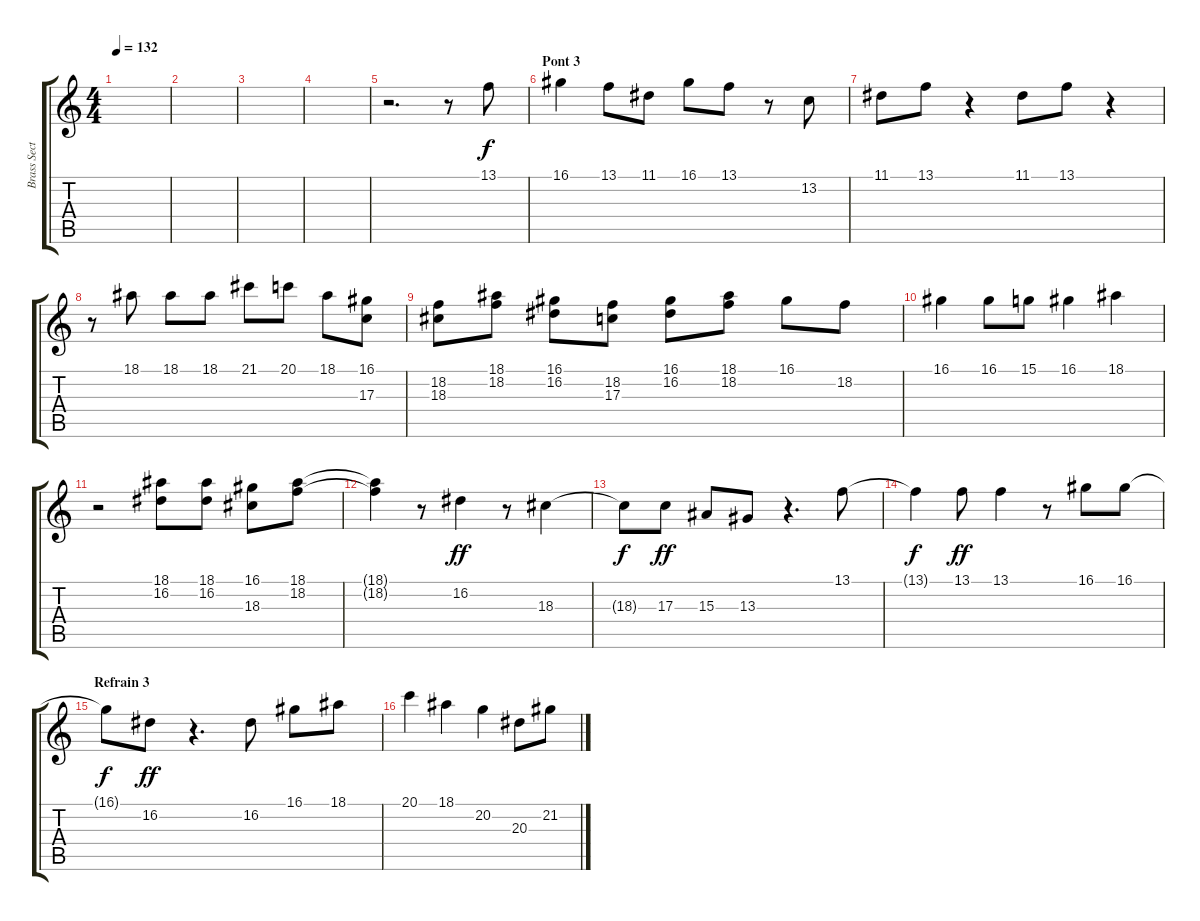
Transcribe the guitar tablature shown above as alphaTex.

\track ("Brass Section / T. Sax" "Brass Sect") {instrument brasssection}
\staff {score tabs}
\tuning (E4 B3 G3 D3 A2 E2) {hide}
\ts (4 4)
\tempo 132
\clef g2
\ks c
|
|
|
|
r.2{d} r.8 13.1.8 |
\section ("" "Pont 3")
16.1.4 13.1.8 11.1.8 16.1.8 13.1.8 r.8 13.2.8 |
11.1.8 13.1.8 r.4 11.1.8 13.1.8 r.4 |
r.8 18.1.8 18.1.8 18.1.8 21.1.8 20.1.8 18.1.8 (16.1 17.3).8 |
(18.2 18.3).8 (18.1 18.2).8 (16.1 16.2).8 (18.2 17.3).8 (16.1 16.2).8 (18.1 18.2).8 16.1.8 18.2.8 |
16.1.4 16.1.8 15.1.8 16.1.4 18.1.4 |
r.2 (18.1 16.2).8 (18.1 16.2).8 (16.1 18.3).8 (18.1 18.2).8 |
(18.1{t} 18.2{t}).4{dy f} r.8 16.2.4{dy ff} r.8 18.3.4 |
18.3{t}.8{dy f} 17.3.8{dy ff} 15.3.8 13.3.8 r.4{d} 13.1.8 |
13.1{t}.4{dy f} 13.1.8{dy ff} 13.1.4 r.8 16.1.8 16.1.8 |
\section ("" "Refrain 3")
16.1{t}.8{dy f} 16.2.8{dy ff} r.4{d} 16.2.8 16.1.8 18.1.8 |
20.1.4 18.1.4 20.2.4 20.3.8 21.2.8
